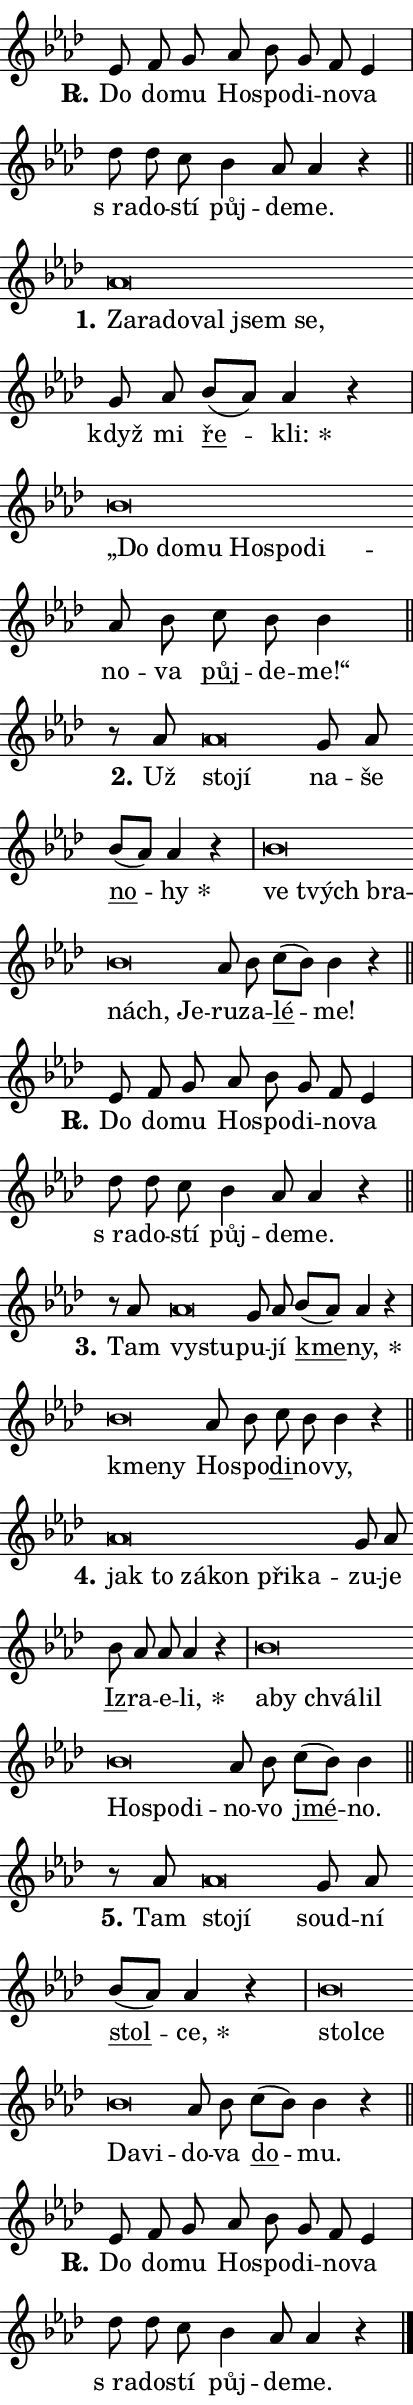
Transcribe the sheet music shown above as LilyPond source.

\version "2.22.1"
\header { tagline = "" }
\paper {
  indent = 0\cm
  top-margin = 0\cm
  right-margin = 0\cm
  bottom-margin = 0\cm
  left-margin = 0\cm
  paper-width = 7\cm
  page-breaking = #ly:one-page-breaking
  system-system-spacing.basic-distance = #11
  score-system-spacing.basic-distance = #11
  ragged-last = ##f
}


%% Author: Thomas Morley
%% https://lists.gnu.org/archive/html/lilypond-user/2020-05/msg00002.html
#(define (line-position grob)
"Returns position of @var[grob} in current system:
   @code{'start}, if at first time-step
   @code{'end}, if at last time-step
   @code{'middle} otherwise
"
  (let* ((col (ly:item-get-column grob))
         (ln (ly:grob-object col 'left-neighbor))
         (rn (ly:grob-object col 'right-neighbor))
         (col-to-check-left (if (ly:grob? ln) ln col))
         (col-to-check-right (if (ly:grob? rn) rn col))
         (break-dir-left
           (and
             (ly:grob-property col-to-check-left 'non-musical #f)
             (ly:item-break-dir col-to-check-left)))
         (break-dir-right
           (and
             (ly:grob-property col-to-check-right 'non-musical #f)
             (ly:item-break-dir col-to-check-right))))
        (cond ((eqv? 1 break-dir-left) 'start)
              ((eqv? -1 break-dir-right) 'end)
              (else 'middle))))

#(define (tranparent-at-line-position vctor)
  (lambda (grob)
  "Relying on @code{line-position} select the relevant enry from @var{vctor}.
Used to determine transparency,"
    (case (line-position grob)
      ((end) (not (vector-ref vctor 0)))
      ((middle) (not (vector-ref vctor 1)))
      ((start) (not (vector-ref vctor 2))))))

noteHeadBreakVisibility =
#(define-music-function (break-visibility)(vector?)
"Makes @code{NoteHead}s transparent relying on @var{break-visibility}"
#{
  \override NoteHead.transparent =
    #(tranparent-at-line-position break-visibility)
#})

#(define delete-ledgers-for-transparent-note-heads
  (lambda (grob)
    "Reads whether a @code{NoteHead} is transparent.
If so this @code{NoteHead} is removed from @code{'note-heads} from
@var{grob}, which is supposed to be @code{LedgerLineSpanner}.
As a result ledgers are not printed for this @code{NoteHead}"
    (let* ((nhds-array (ly:grob-object grob 'note-heads))
           (nhds-list
             (if (ly:grob-array? nhds-array)
                 (ly:grob-array->list nhds-array)
                 '()))
           ;; Relies on the transparent-property being done before
           ;; Staff.LedgerLineSpanner.after-line-breaking is executed.
           ;; This is fragile ...
           (to-keep
             (remove
               (lambda (nhd)
                 (ly:grob-property nhd 'transparent #f))
               nhds-list)))
      ;; TODO find a better method to iterate over grob-arrays, similiar
      ;; to filter/remove etc for lists
      ;; For now rebuilt from scratch
      (set! (ly:grob-object grob 'note-heads)  '())
      (for-each
        (lambda (nhd)
          (ly:pointer-group-interface::add-grob grob 'note-heads nhd))
        to-keep))))

hideNotes = {
  \noteHeadBreakVisibility #begin-of-line-visible
}
unHideNotes = {
  \noteHeadBreakVisibility #all-visible
}

% work-around for resetting accidentals
% https://lilypond.org/doc/v2.23/Documentation/notation/displaying-rhythms#unmetered-music
cadenzaMeasure = {
  \cadenzaOff
  \partial 1024 s1024
  \cadenzaOn
}

#(define-markup-command (accent layout props text) (markup?)
  "Underline accented syllable"
  (interpret-markup layout props
    #{\markup \override #'(offset . 4.3) \underline { #text }#}))

responsum = \markup \concat {
  "R" \hspace #-1.05 \path #0.1 #'((moveto 0 0.07) (lineto 0.9 0.8)) \hspace #0.05 "."
}

\layout {
    \context {
        \Staff
        \remove "Time_signature_engraver"
        \override LedgerLineSpanner.after-line-breaking = #delete-ledgers-for-transparent-note-heads
    }
    \context {
        \Voice {
            \override NoteHead.output-attributes = #'((class . "notehead"))
            \override Hairpin.height = #0.55
        }
    }
    \context {
        \Lyrics {
            \override StanzaNumber.output-attributes = #'((class . "stanzanumber"))
            \override LyricSpace.minimum-distance = #0.9
            \override LyricText.font-name = #"TeX Gyre Schola"
            \override LyricText.font-size = 1
            \override StanzaNumber.font-name = #"TeX Gyre Schola Bold"
            \override StanzaNumber.font-size = 1
        }
    }
}

% magnetic-lyrics.ily
%
%   written by
%     Jean Abou Samra <jean@abou-samra.fr>
%     Werner Lemberg <wl@gnu.org>
%
%   adapted by
%     Jiri Hon <jiri.hon@gmail.com>
%
% Version 2022-Apr-15

% https://www.mail-archive.com/lilypond-user@gnu.org/msg149350.html

#(define (Left_hyphen_pointer_engraver context)
   "Collect syllable-hyphen-syllable occurrences in lyrics and store
them in properties.  This engraver only looks to the left.  For
example, if the lyrics input is @code{foo -- bar}, it does the
following.

@itemize @bullet
@item
Set the @code{text} property of the @code{LyricHyphen} grob between
@q{foo} and @q{bar} to @code{foo}.

@item
Set the @code{left-hyphen} property of the @code{LyricText} grob with
text @q{foo} to the @code{LyricHyphen} grob between @q{foo} and
@q{bar}.
@end itemize

Use this auxiliary engraver in combination with the
@code{lyric-@/text::@/apply-@/magnetic-@/offset!} hook."
   (let ((hyphen #f)
         (text #f))
     (make-engraver
      (acknowledgers
       ((lyric-syllable-interface engraver grob source-engraver)
        (set! text grob)))
      (end-acknowledgers
       ((lyric-hyphen-interface engraver grob source-engraver)
        ;(when (not (grob::has-interface grob 'lyric-space-interface))
          (set! hyphen grob)));)
      ((stop-translation-timestep engraver)
       (when (and text hyphen)
         (ly:grob-set-object! text 'left-hyphen hyphen))
       (set! text #f)
       (set! hyphen #f)))))

#(define (lyric-text::apply-magnetic-offset! grob)
   "If the space between two syllables is less than the value in
property @code{LyricText@/.details@/.squash-threshold}, move the right
syllable to the left so that it gets concatenated with the left
syllable.

Use this function as a hook for
@code{LyricText@/.after-@/line-@/breaking} if the
@code{Left_@/hyphen_@/pointer_@/engraver} is active."
   (let ((hyphen (ly:grob-object grob 'left-hyphen #f)))
     (when hyphen
       (let ((left-text (ly:spanner-bound hyphen LEFT)))
         (when (grob::has-interface left-text 'lyric-syllable-interface)
           (let* ((common (ly:grob-common-refpoint grob left-text X))
                  (this-x-ext (ly:grob-extent grob common X))
                  (left-x-ext
                   (begin
                     ;; Trigger magnetism for left-text.
                     (ly:grob-property left-text 'after-line-breaking)
                     (ly:grob-extent left-text common X)))
                  ;; `delta` is the gap width between two syllables.
                  (delta (- (interval-start this-x-ext)
                            (interval-end left-x-ext)))
                  (details (ly:grob-property grob 'details))
                  (threshold (assoc-get 'squash-threshold details 0.2)))
             (when (< delta threshold)
               (let* (;; We have to manipulate the input text so that
                      ;; ligatures crossing syllable boundaries are not
                      ;; disabled.  For languages based on the Latin
                      ;; script this is essentially a beautification.
                      ;; However, for non-Western scripts it can be a
                      ;; necessity.
                      (lt (ly:grob-property left-text 'text))
                      (rt (ly:grob-property grob 'text))
                      (is-space (grob::has-interface hyphen 'lyric-space-interface))
                      (space (if is-space " " ""))
                      (space-markup (grob-interpret-markup grob " "))
                      (space-size (interval-length (ly:stencil-extent space-markup X)))
                      (extra-delta (if is-space space-size 0))
                      ;; Append new syllable.
                      (ltrt-space (if (and (string? lt) (string? rt))
                                (string-append lt space rt)
                                (make-concat-markup (list lt space rt))))
                      ;; Right-align `ltrt` to the right side.
                      (ltrt-space-markup (grob-interpret-markup
                               grob
                               (make-translate-markup
                                (cons (interval-length this-x-ext) 0)
                                (make-right-align-markup ltrt-space)))))
                 (begin
                   ;; Don't print `left-text`.
                   (ly:grob-set-property! left-text 'stencil #f)
                   ;; Set text and stencil (which holds all collected
                   ;; syllables so far) and shift it to the left.
                   (ly:grob-set-property! grob 'text ltrt-space)
                   (ly:grob-set-property! grob 'stencil ltrt-space-markup)
                   (ly:grob-translate-axis! grob (- (- delta extra-delta)) X))))))))))


#(define (lyric-hyphen::displace-bounds-first grob)
   ;; Make very sure this callback isn't triggered too early.
   (let ((left (ly:spanner-bound grob LEFT))
         (right (ly:spanner-bound grob RIGHT)))
     (ly:grob-property left 'after-line-breaking)
     (ly:grob-property right 'after-line-breaking)
     (ly:lyric-hyphen::print grob)))

squashThreshold = #0.4

\layout {
  \context {
    \Lyrics
    \consists #Left_hyphen_pointer_engraver
    \override LyricText.after-line-breaking =
      #lyric-text::apply-magnetic-offset!
    \override LyricHyphen.stencil = #lyric-hyphen::displace-bounds-first
    \override LyricText.details.squash-threshold = \squashThreshold
    \override LyricHyphen.minimum-distance = 0
    \override LyricHyphen.minimum-length = \squashThreshold
  }
}

squash = \override LyricText.details.squash-threshold = 9999
unSquash = \override LyricText.details.squash-threshold = \squashThreshold

left = \override LyricText.self-alignment-X = #LEFT
unLeft = \revert LyricText.self-alignment-X

starOffset = #(lambda (grob) 
                (let ((x_offset (ly:self-alignment-interface::aligned-on-x-parent grob)))
                  (if (= x_offset 0) 0 (+ x_offset 1.2))))

star = #(define-music-function (syllable)(string?)
"Append star separator at the end of a syllable"
#{
  \once \override LyricText.X-offset = #starOffset
  \lyricmode { \markup {
    #syllable
    \override #'((font-name . "TeX Gyre Schola Bold")) \hspace #0.2 \lower #0.65 \larger "*"
  } }
#})

starAccent = #(define-music-function (syllable)(string?)
"Append star separator at the end of a syllable and make accent"
#{
  \once \override LyricText.X-offset = #starOffset
  \lyricmode { \markup {
    \accent #syllable
    \override #'((font-name . "TeX Gyre Schola Bold")) \hspace #0.2 \lower #0.65 \larger "*"
  } }
#})

breath = #(define-music-function (syllable)(string?)
"Append breathing indicator at the end of a syllable"
#{
  \lyricmode { \markup { #syllable "+" } }
#})

optionalBreath = #(define-music-function (syllable)(string?)
"Append optional breathing indicator at the end of a syllable"
#{
  \lyricmode { \markup { #syllable "(+)" } }
#})


\score {
    <<
        \new Voice = "melody" { \cadenzaOn \key as \major \relative { es'8 f g as bes g f es4 \cadenzaMeasure \bar "|" des'8 des c \bar "" bes4 as8 as4 r \cadenzaMeasure \bar "||" \break }
\relative { as'\breve*1/16 \hideNotes \breve*1/16 \bar "" \breve*1/16 \bar "" \breve*1/16 \bar "" \breve*1/16 \breve*1/16 \bar "" \unHideNotes g8 as \bar "" bes[( as)] as4 r \cadenzaMeasure \bar "|" bes\breve*1/16 \hideNotes \breve*1/16 \bar "" \breve*1/16 \bar "" \breve*1/16 \bar "" \breve*1/16 \breve*1/16 \bar "" \unHideNotes as8 bes \bar "" c bes bes4 \cadenzaMeasure \bar "||" \break }
\relative { r8 as'8 as\breve*1/16 \hideNotes \breve*1/16 \bar "" \unHideNotes g8 as \bar "" bes[( as)] as4 r \cadenzaMeasure \bar "|" bes\breve*1/16 \hideNotes \breve*1/16 \bar "" \breve*1/16 \bar "" \breve*1/16 \breve*1/16 \bar "" \unHideNotes as8 bes \bar "" c[( bes)] bes4 r \cadenzaMeasure \bar "||" \break }
\relative { es'8 f g as bes g f es4 \cadenzaMeasure \bar "|" des'8 des c \bar "" bes4 as8 as4 r \cadenzaMeasure \bar "||" \break }
\relative { r8 as'8 as\breve*1/16 \hideNotes \breve*1/16 \bar "" \unHideNotes g8 as \bar "" bes[( as)] as4 r \cadenzaMeasure \bar "|" bes\breve*1/16 \hideNotes \breve*1/16 \bar "" \unHideNotes as8 bes \bar "" c bes bes4 r \cadenzaMeasure \bar "||" \break }
\relative { as'\breve*1/16 \hideNotes \breve*1/16 \bar "" \breve*1/16 \bar "" \breve*1/16 \bar "" \breve*1/16 \breve*1/16 \bar "" \unHideNotes g8 as \bar "" bes as as as4 r \cadenzaMeasure \bar "|" bes\breve*1/16 \hideNotes \breve*1/16 \bar "" \breve*1/16 \bar "" \breve*1/16 \bar "" \breve*1/16 \bar "" \breve*1/16 \breve*1/16 \bar "" \unHideNotes as8 bes \bar "" c[( bes)] bes4 \cadenzaMeasure \bar "||" \break }
\relative { r8 as'8 as\breve*1/16 \hideNotes \breve*1/16 \bar "" \unHideNotes g8 as \bar "" bes[( as)] as4 r \cadenzaMeasure \bar "|" bes\breve*1/16 \hideNotes \breve*1/16 \bar "" \breve*1/16 \breve*1/16 \bar "" \unHideNotes as8 bes \bar "" c[( bes)] bes4 r \cadenzaMeasure \bar "||" \break }
\relative { es'8 f g as bes g f es4 \cadenzaMeasure \bar "|" des'8 des c \bar "" bes4 as8 as4 r \cadenzaMeasure \bar "||" \break } \bar "|." }
        \new Lyrics \lyricsto "melody" { \lyricmode { \set stanza = \responsum
Do do -- mu Ho -- spo -- di -- no -- va "s ra" -- do -- stí půj -- de -- me.
\set stanza = "1."
\left Za -- \squash ra -- do -- val jsem se, \unLeft \unSquash když mi \markup \accent ře -- \star kli: \left „Do \squash do -- mu Ho -- spo -- di -- \unLeft \unSquash no -- va \markup \accent půj -- de -- me!“
\set stanza = "2."
Už \left sto -- \squash jí \unLeft \unSquash na -- še \markup \accent no -- \star hy \left ve \squash tvých bra -- nách, Je -- \unLeft \unSquash ru -- za -- \markup \accent lé -- me!
\set stanza = \responsum
Do do -- mu Ho -- spo -- di -- no -- va "s ra" -- do -- stí půj -- de -- me.
\set stanza = "3."
Tam \left vy -- \squash stu -- \unLeft \unSquash pu -- jí \markup \accent kme -- \star ny, \left kme -- \squash ny \unLeft \unSquash Ho -- spo -- \markup \accent di -- no -- vy,
\set stanza = "4."
\left jak \squash to zá -- kon při -- ka -- \unLeft \unSquash zu -- je \markup \accent Iz -- ra -- e -- \star li, \left a -- \squash by chvá -- lil Ho -- spo -- di -- \unLeft \unSquash no -- vo \markup \accent jmé -- no.
\set stanza = "5."
Tam \left sto -- \squash jí \unLeft \unSquash soud -- ní \markup \accent stol -- \star ce, \left stol -- \squash ce Da -- vi -- \unLeft \unSquash do -- va \markup \accent do -- mu.
\set stanza = \responsum
Do do -- mu Ho -- spo -- di -- no -- va "s ra" -- do -- stí půj -- de -- me. } }
    >>
    \layout {}
}
